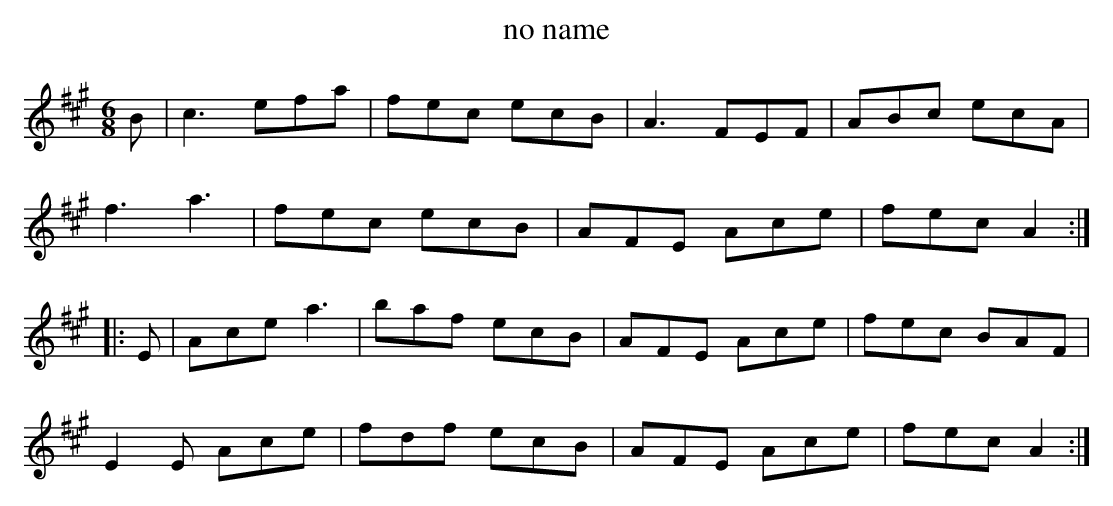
X:1
T:no name
M:6/8
K:A
B|c3 efa|fec ecB|A3 FEF|ABc ecA|
f3 a3|fec ecB|AFE Ace|fec A2:|
|:E|Ace a3|baf ecB|AFE Ace|fec BAF|
E2E Ace|fdf ecB|AFE Ace|fec A2:|
